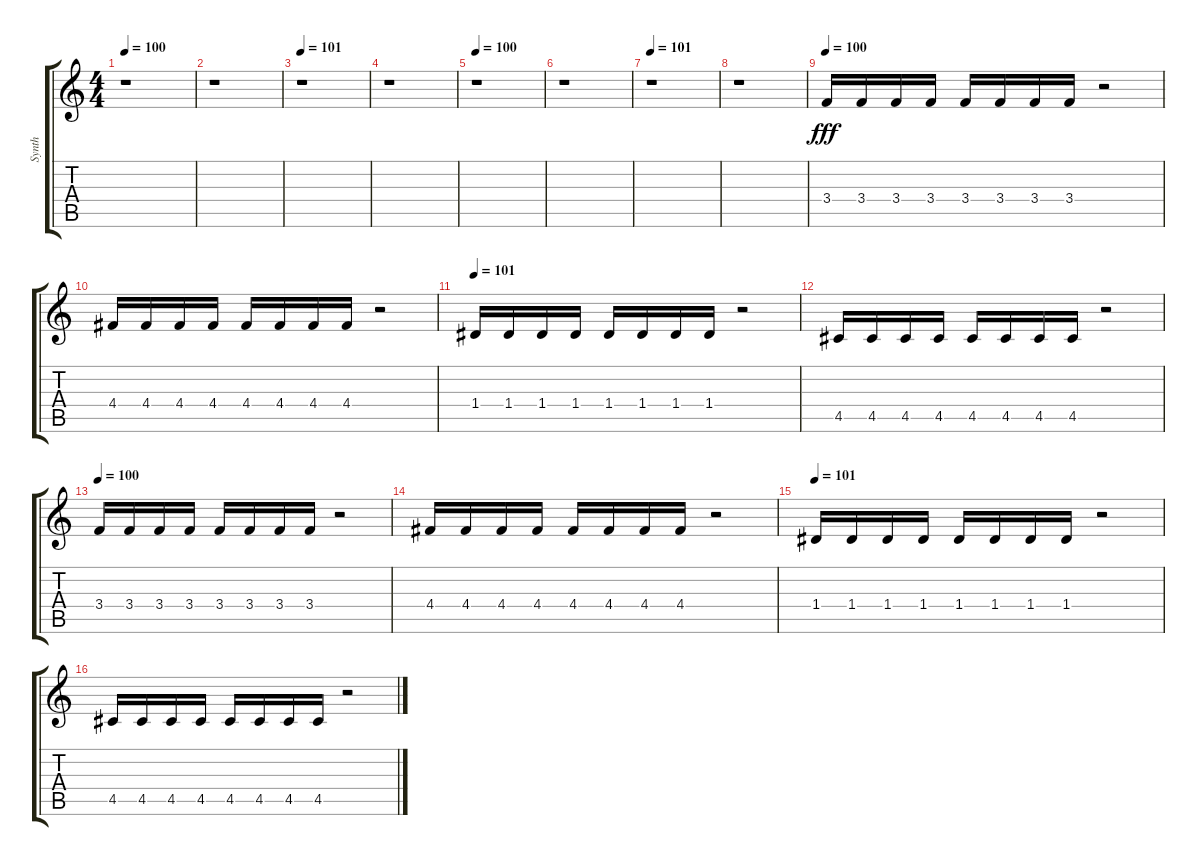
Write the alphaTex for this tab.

\track ("Synth" "Synth") {instrument synthbass2}
\staff {score tabs}
\tuning (E4 B3 G3 D3 A2 E2) {hide}
\ts (4 4)
\tempo 100
\clef g2
\ks c
r.1{dy fff} |
r.1 |
\tempo 101
r.1 |
r.1 |
\tempo 100
r.1 |
r.1 |
\tempo 101
r.1 |
r.1 |
\tempo 100
3.4.16{volume 8} 3.4.16{volume 7} 3.4.16{volume 7} 3.4.16{volume 6} 3.4.16{volume 6} 3.4.16{volume 5} 3.4.16{volume 3} 3.4.16{volume 3} r.2 |
4.4.16{volume 7} 4.4.16{volume 6} 4.4.16{volume 6} 4.4.16{volume 6} 4.4.16{volume 5} 4.4.16{volume 5} 4.4.16{volume 4} 4.4.16{volume 3} r.2 |
\tempo 101
1.4.16{volume 7} 1.4.16{volume 6} 1.4.16{volume 6} 1.4.16{volume 6} 1.4.16{volume 6} 1.4.16{volume 5} 1.4.16{volume 4} 1.4.16{volume 3} r.2 |
4.5.16{volume 7} 4.5.16{volume 7} 4.5.16{volume 6} 4.5.16{volume 6} 4.5.16{volume 5} 4.5.16{volume 5} 4.5.16{volume 5} 4.5.16{volume 3} r.2 |
\tempo 100
3.4.16{volume 8} 3.4.16{volume 7} 3.4.16{volume 7} 3.4.16{volume 6} 3.4.16{volume 6} 3.4.16{volume 5} 3.4.16{volume 3} 3.4.16{volume 3} r.2 |
4.4.16{volume 7} 4.4.16{volume 6} 4.4.16{volume 6} 4.4.16{volume 6} 4.4.16{volume 5} 4.4.16{volume 5} 4.4.16{volume 4} 4.4.16{volume 3} r.2 |
\tempo 101
1.4.16{volume 7} 1.4.16{volume 6} 1.4.16{volume 6} 1.4.16{volume 6} 1.4.16{volume 6} 1.4.16{volume 5} 1.4.16{volume 4} 1.4.16{volume 3} r.2 |
4.5.16{volume 7} 4.5.16{volume 7} 4.5.16{volume 6} 4.5.16{volume 6} 4.5.16{volume 5} 4.5.16{volume 5} 4.5.16{volume 5} 4.5.16{volume 3} r.2
